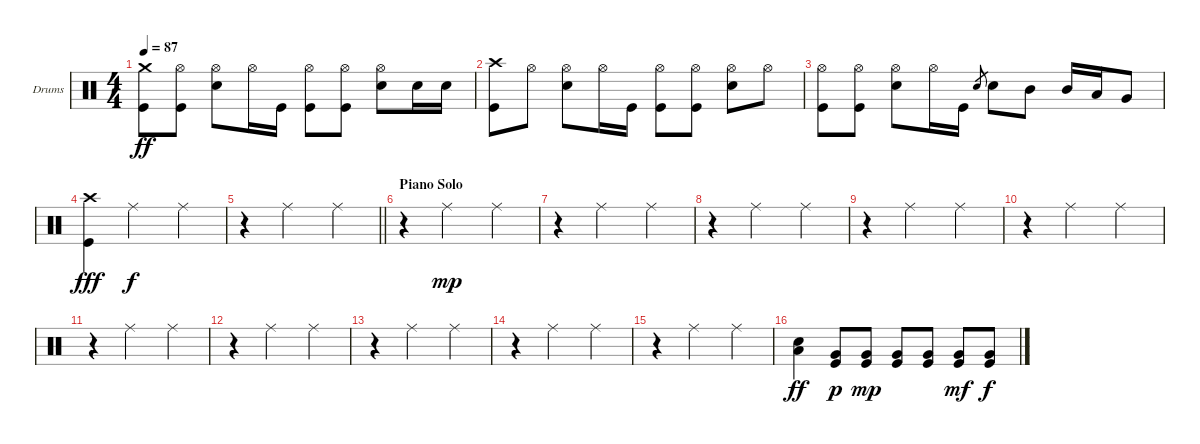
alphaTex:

\bracketExtendMode groupsimilarinstruments
\firstSystemTrackNameOrientation horizontal
\otherSystemsTrackNameOrientation horizontal
\track ("Drumkit" "Drums") {instrument percussion}
\staff {score}
\articulation defaults
\ts (4 4)
\tempo 87
\clef neutral
\ks c
("Kick (hit)" "Crash medium (hit)").8{dy ff} ("Hi-Hat (open)" "Kick (hit)").8 ("Hi-Hat (open)" "Snare (hit) 2").8 "Hi-Hat (open)".16 "Kick (hit)".16 ("Hi-Hat (open)" "Kick (hit)").8 ("Hi-Hat (open)" "Kick (hit)").8 ("Hi-Hat (open)" "Snare (hit) 2").8 "Snare (hit) 2".16 "Snare (hit) 2".16 |
("Crash high (hit)" "Kick (hit)").8 "Hi-Hat (open)".8 ("Hi-Hat (open)" "Snare (hit) 2").8 "Hi-Hat (open)".16 "Kick (hit)".16 ("Hi-Hat (open)" "Kick (hit)").8 ("Hi-Hat (open)" "Kick (hit)").8 ("Hi-Hat (open)" "Snare (hit) 2").8 "Hi-Hat (open)".8 |
("Hi-Hat (open)" "Kick (hit)").8 ("Hi-Hat (open)" "Kick (hit)").8 ("Hi-Hat (open)" "Snare (hit) 2").8 "Hi-Hat (open)".16 "Kick (hit)".16 "Snare (hit) 2".8{gr} "Snare (hit) 2".8 "Mid Tom (hit)".8 "Mid Tom (hit)".16 "Low Tom (hit)".16 "Very Low Tom (hit)".8 |
("Crash high (hit)" "Kick (hit)").4{dy fff} "Ride (middle)".2{dy f} "Ride (middle)".4 |
\barLineRight lightlight
r.4 "Ride (middle)".2 "Ride (middle)".4 |
\section ("" "Piano Solo")
r.4 "Ride (middle)".2{dy mp} "Ride (middle)".4 |
r.4 "Ride (middle)".2 "Ride (middle)".4 |
r.4 "Ride (middle)".2 "Ride (middle)".4 |
r.4 "Ride (middle)".2 "Ride (middle)".4 |
r.4 "Ride (middle)".2 "Ride (middle)".4 |
r.4 "Ride (middle)".2 "Ride (middle)".4 |
r.4 "Ride (middle)".2 "Ride (middle)".4 |
r.4 "Ride (middle)".2 "Ride (middle)".4 |
r.4 "Ride (middle)".2 "Ride (middle)".4 |
r.4 "Ride (middle)".2 "Ride (middle)".4 |
("Low Tom (hit)" "Snare (hit) 2").4{dy ff} ("Very Low Tom (hit)" "Kick (hit)").8{dy p} ("Very Low Tom (hit)" "Kick (hit)").8{dy mp} ("Very Low Tom (hit)" "Kick (hit)").8 ("Very Low Tom (hit)" "Kick (hit)").8 ("Very Low Tom (hit)" "Kick (hit)").8{dy mf} ("Very Low Tom (hit)" "Kick (hit)").8{dy f}
